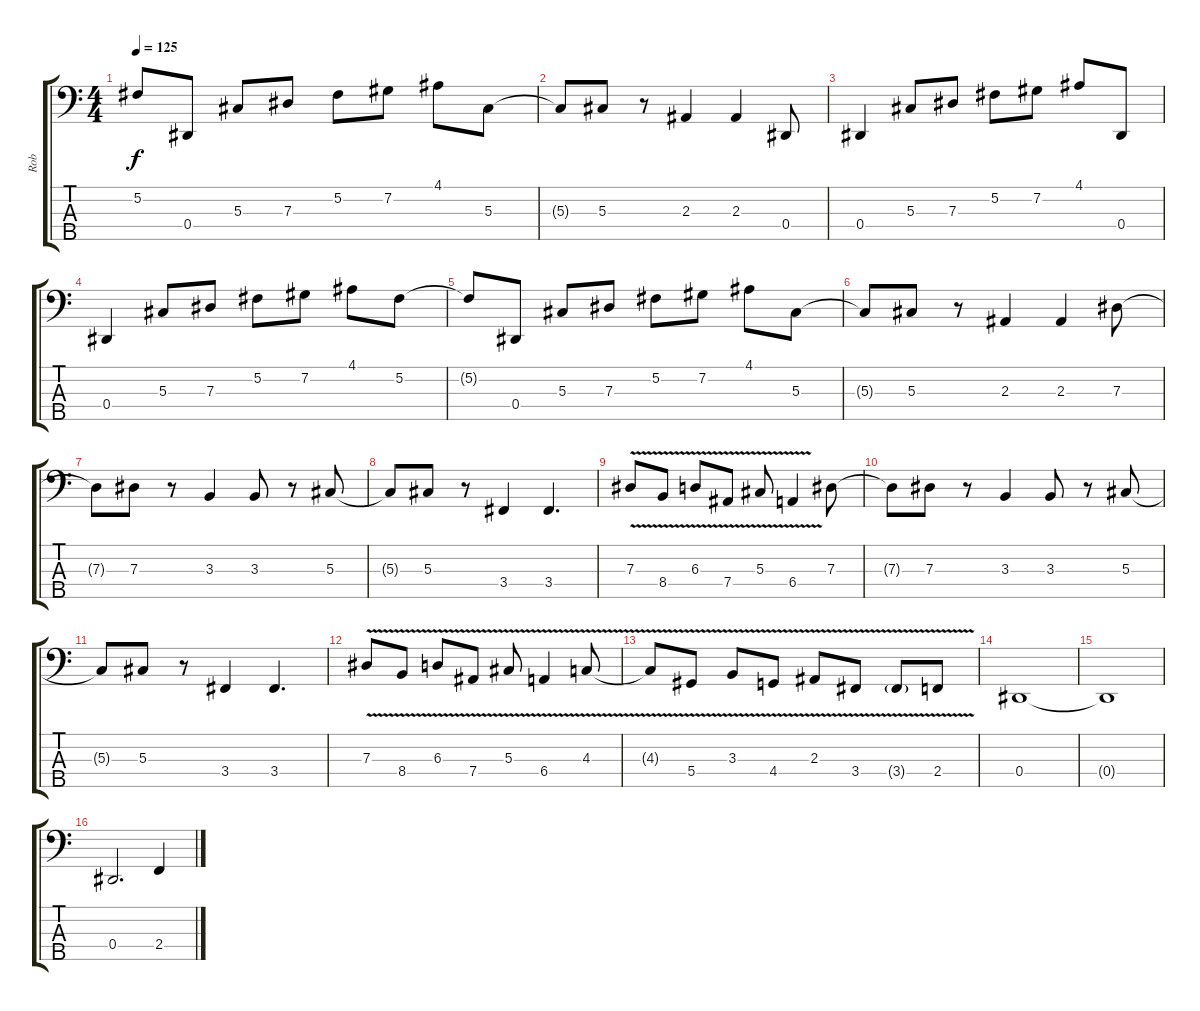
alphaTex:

\track ("Rob" "Rob") {instrument electricbassfinger}
\staff {score tabs}
\tuning (Gb2 Db2 Ab1 Eb1 Bb0) {hide}
\ts (4 4)
\tempo 125
\clef f4
\ks c
5.2{t}.8{dy f} 0.4.8 5.3.8 7.3.8 5.2.8 7.2.8 4.1.8 5.3.8 |
5.3{t}.8 5.3.8 r.8 2.3.4 2.3.4 0.4.8 |
0.4.4 5.3.8 7.3.8 5.2.8 7.2.8 4.1.8 0.4.8 |
0.4.4 5.3.8 7.3.8 5.2.8 7.2.8 4.1.8 5.2.8 |
5.2{t}.8 0.4.8 5.3.8 7.3.8 5.2.8 7.2.8 4.1.8 5.3.8 |
5.3{t}.8 5.3.8 r.8 2.3.4 2.3.4 7.3.8 |
7.3{t}.8 7.3.8 r.8 3.3.4 3.3.8 r.8 5.3.8 |
5.3{t}.8 5.3.8 r.8 3.4.4 3.4.4{d} |
7.3{v}.8 8.4{v}.8 6.3{v}.8 7.4{v}.8 5.3{v}.8 6.4{v}.4 7.3.8 |
7.3{t}.8 7.3.8 r.8 3.3.4 3.3.8 r.8 5.3.8 |
5.3{t}.8 5.3.8 r.8 3.4.4 3.4.4{d} |
7.3{v}.8 8.4{v}.8 6.3{v}.8 7.4{v}.8 5.3{v}.8 6.4{v}.4 4.3{v}.8 |
4.3{t}.8 5.4{v}.8 3.3{v}.8 4.4{v}.8 2.3{v}.8 3.4{v}.8 3.4{v g}.8 2.4{v}.8 |
0.4.1 |
0.4{t}.1 |
0.4.2{d} 2.4.4
